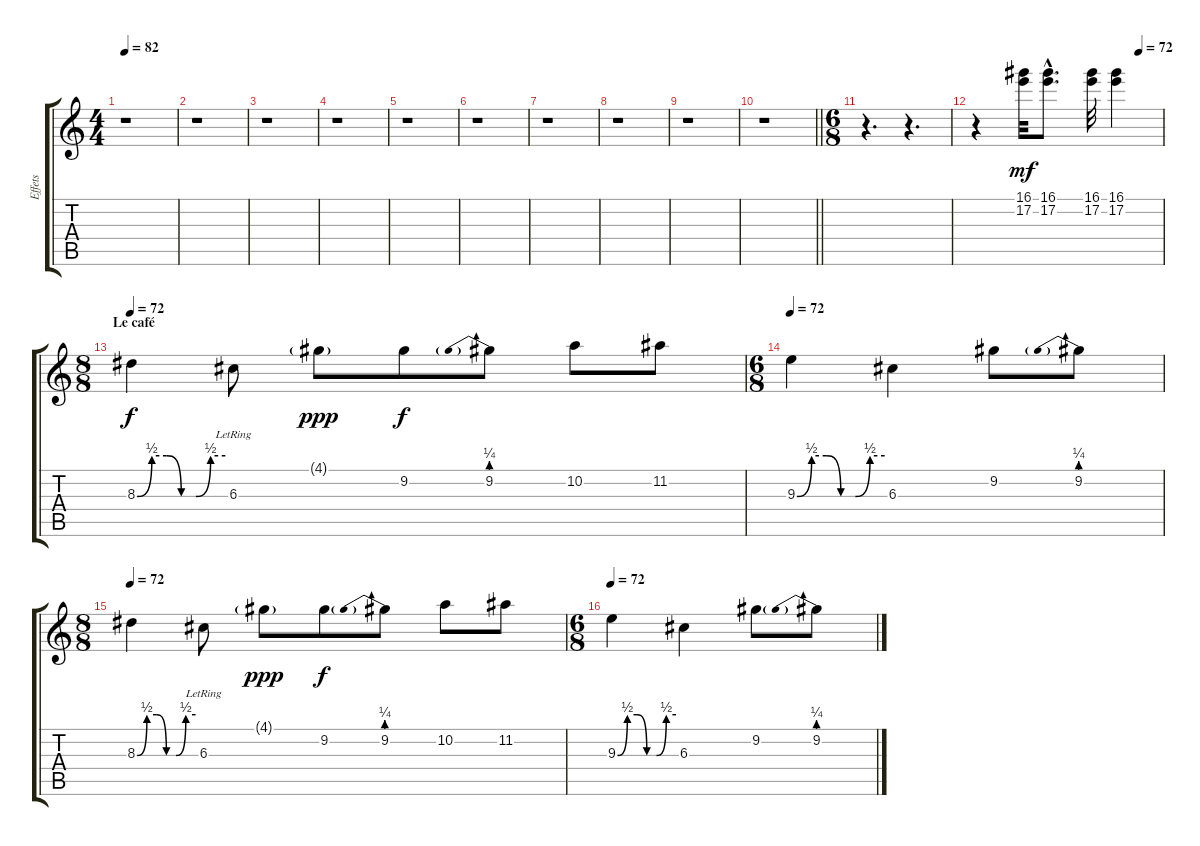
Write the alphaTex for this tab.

\track ("Effets" "Effets") {instrument fx7echoes}
\staff {score tabs}
\tuning (E5 B4 G4 D4 A3 E3) {hide}
\ts (4 4)
\tempo 82
\clef g2
\ks c
r.1{dy f} |
r.1 |
r.1 |
r.1 |
r.1 |
r.1 |
r.1 |
r.1 |
r.1 |
\barLineRight lightlight
r.1 |
\ts (6 8)
r.4{d} r.4{d volume 8} |
\tempo (72 0.875)
r.4 (16.1 17.2).32{dy mf instrument tinklebell} (16.1{hac} 17.2{hac}).8{d} (16.1 17.2).32 (16.1 17.2).4 |
\ts (8 8)
\section ("" "Le café")
\tempo 72
8.3{be (custom 0 0 10 2 20 2 30 0 40 0 50 2 60 2)}.4{dy f volume 9 instrument koto} 6.3{lr}.8 4.1{g}.8{dy ppp} 9.2.8{dy f} 9.2{be (prebend 0 1 60 1)}.8 10.2.8 11.2.8 |
\ts (6 8)
\tempo 72
9.3{be (custom 0 0 10 2 20 2 30 0 40 0 50 2 60 2)}.4 6.3.4 9.2.8 9.2{be (prebend 0 1 60 1)}.8 |
\ts (8 8)
\tempo 72
8.3{be (custom 0 0 10 2 20 2 30 0 40 0 50 2 60 2)}.4{volume 9 instrument koto} 6.3{lr}.8 4.1{g}.8{dy ppp} 9.2.8{dy f} 9.2{be (prebend 0 1 60 1)}.8 10.2.8 11.2.8 |
\ts (6 8)
\tempo 72
9.3{be (custom 0 0 10 2 20 2 30 0 40 0 50 2 60 2)}.4 6.3.4 9.2.8 9.2{be (prebend 0 1 60 1)}.8
